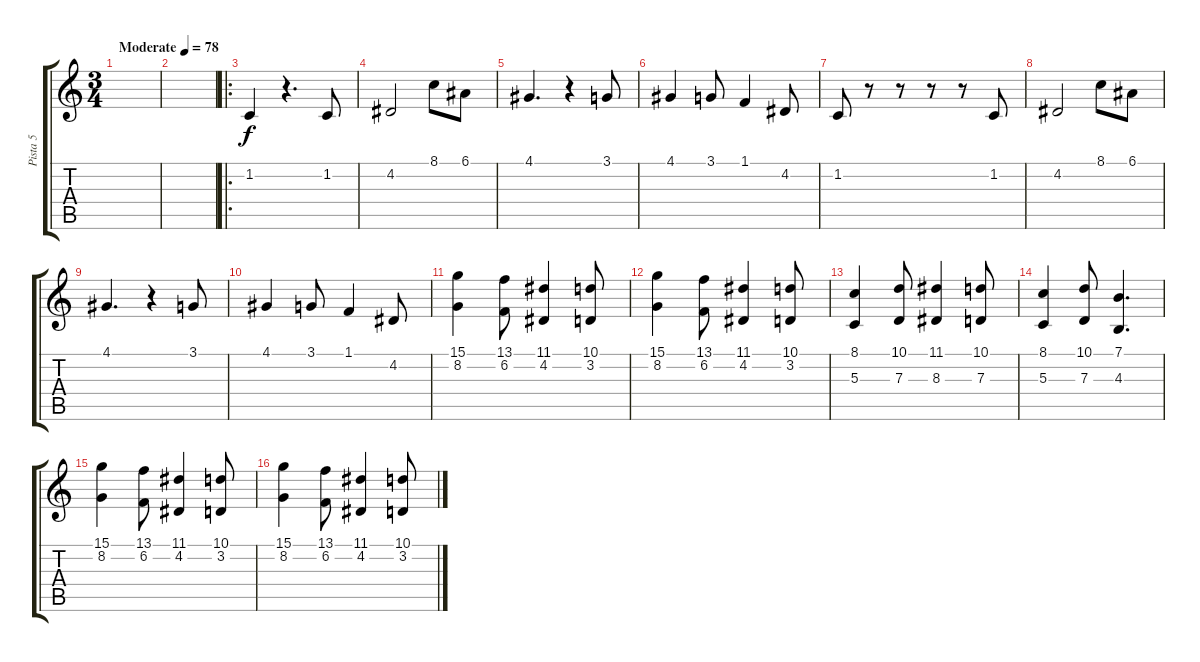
\track ("Pista 5" "Pista 5") {instrument choiraahs}
\staff {score tabs}
\tuning (E4 B3 G3 D3 A2 E2) {hide}
\ts (3 4)
\tempo (78 "Moderate")
\clef g2
\ks c
|
|
\ro
1.2.4 r.4{d} 1.2.8 |
4.2.2 8.1.8 6.1.8 |
4.1.4{d} r.4 3.1.8 |
4.1.4 3.1.8 1.1.4 4.2.8 |
1.2.8 r.8 r.8 r.8 r.8 1.2.8 |
4.2.2 8.1.8 6.1.8 |
4.1.4{d} r.4 3.1.8 |
4.1.4 3.1.8 1.1.4 4.2.8 |
(15.1 8.2).4 (13.1 6.2).8 (11.1 4.2).4 (10.1 3.2).8 |
(15.1 8.2).4 (13.1 6.2).8 (11.1 4.2).4 (10.1 3.2).8 |
(8.1 5.3).4 (10.1 7.3).8 (11.1 8.3).4 (10.1 7.3).8 |
(8.1 5.3).4 (10.1 7.3).8 (7.1 4.3).4{d} |
(15.1 8.2).4 (13.1 6.2).8 (11.1 4.2).4 (10.1 3.2).8 |
(15.1 8.2).4 (13.1 6.2).8 (11.1 4.2).4 (10.1 3.2).8
